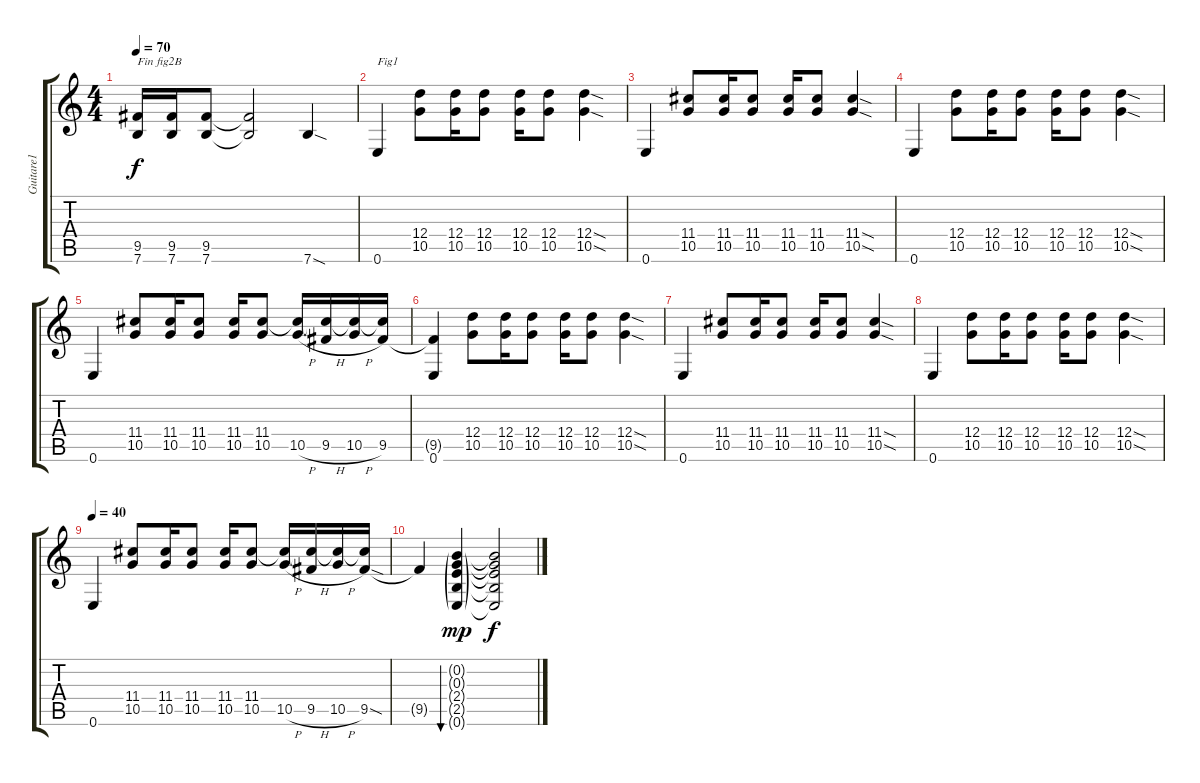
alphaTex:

\track ("Guitare1" "Guitare1") {instrument overdrivenguitar}
\staff {score tabs}
\tuning (E4 B3 G3 D3 A2 E2) {hide}
\ts (4 4)
\tempo 70
\clef g2
\ks c
(9.5 7.6).16{txt "Fin fig2B" dy f} (9.5 7.6).16 (9.5 7.6).8 (9.5{t} 7.6{t}).2 7.6{sod}.4 |
0.6.4{txt "Fig1"} (12.4 10.5).8 (12.4 10.5).16 (12.4 10.5).8 (12.4 10.5).16 (12.4 10.5).8 (12.4{sod} 10.5{sod}).4 |
0.6.4 (11.4 10.5).8 (11.4 10.5).16 (11.4 10.5).8 (11.4 10.5).16 (11.4 10.5).8 (11.4{sod} 10.5{sod}).4 |
0.6.4 (12.4 10.5).8 (12.4 10.5).16 (12.4 10.5).8 (12.4 10.5).16 (12.4 10.5).8 (12.4{sod} 10.5{sod}).4 |
0.6.4 (11.4 10.5).8 (11.4 10.5).16 (11.4 10.5).8 (11.4 10.5).16 (11.4 10.5).8 (11.4{t} 10.5{h}).16 (11.4{t} 9.5{h}).16 (11.4{t} 10.5{h}).16 (11.4{t} 9.5).16 |
(9.5{t} 0.6).4 (12.4 10.5).8 (12.4 10.5).16 (12.4 10.5).8 (12.4 10.5).16 (12.4 10.5).8 (12.4{sod} 10.5{sod}).4 |
0.6.4 (11.4 10.5).8 (11.4 10.5).16 (11.4 10.5).8 (11.4 10.5).16 (11.4 10.5).8 (11.4{sod} 10.5{sod}).4 |
0.6.4 (12.4 10.5).8 (12.4 10.5).16 (12.4 10.5).8 (12.4 10.5).16 (12.4 10.5).8 (12.4{sod} 10.5{sod}).4 |
\tempo 40
0.6.4 (11.4 10.5).8 (11.4 10.5).16 (11.4 10.5).8 (11.4 10.5).16 (11.4 10.5).8 (11.4{t} 10.5{h}).16 (11.4{t} 9.5{h}).16 (11.4{t} 10.5{h}).16 (11.4{t} 9.5{sod}).16 |
9.5{t}.4 (0.2{g} 0.3{g} 2.4{g} 2.5{g} 0.6{g}).4{bu 480 dy mp} (0.2{t} 0.3{t} 2.4{t} 2.5{t} 0.6{t}).2{dy f}
